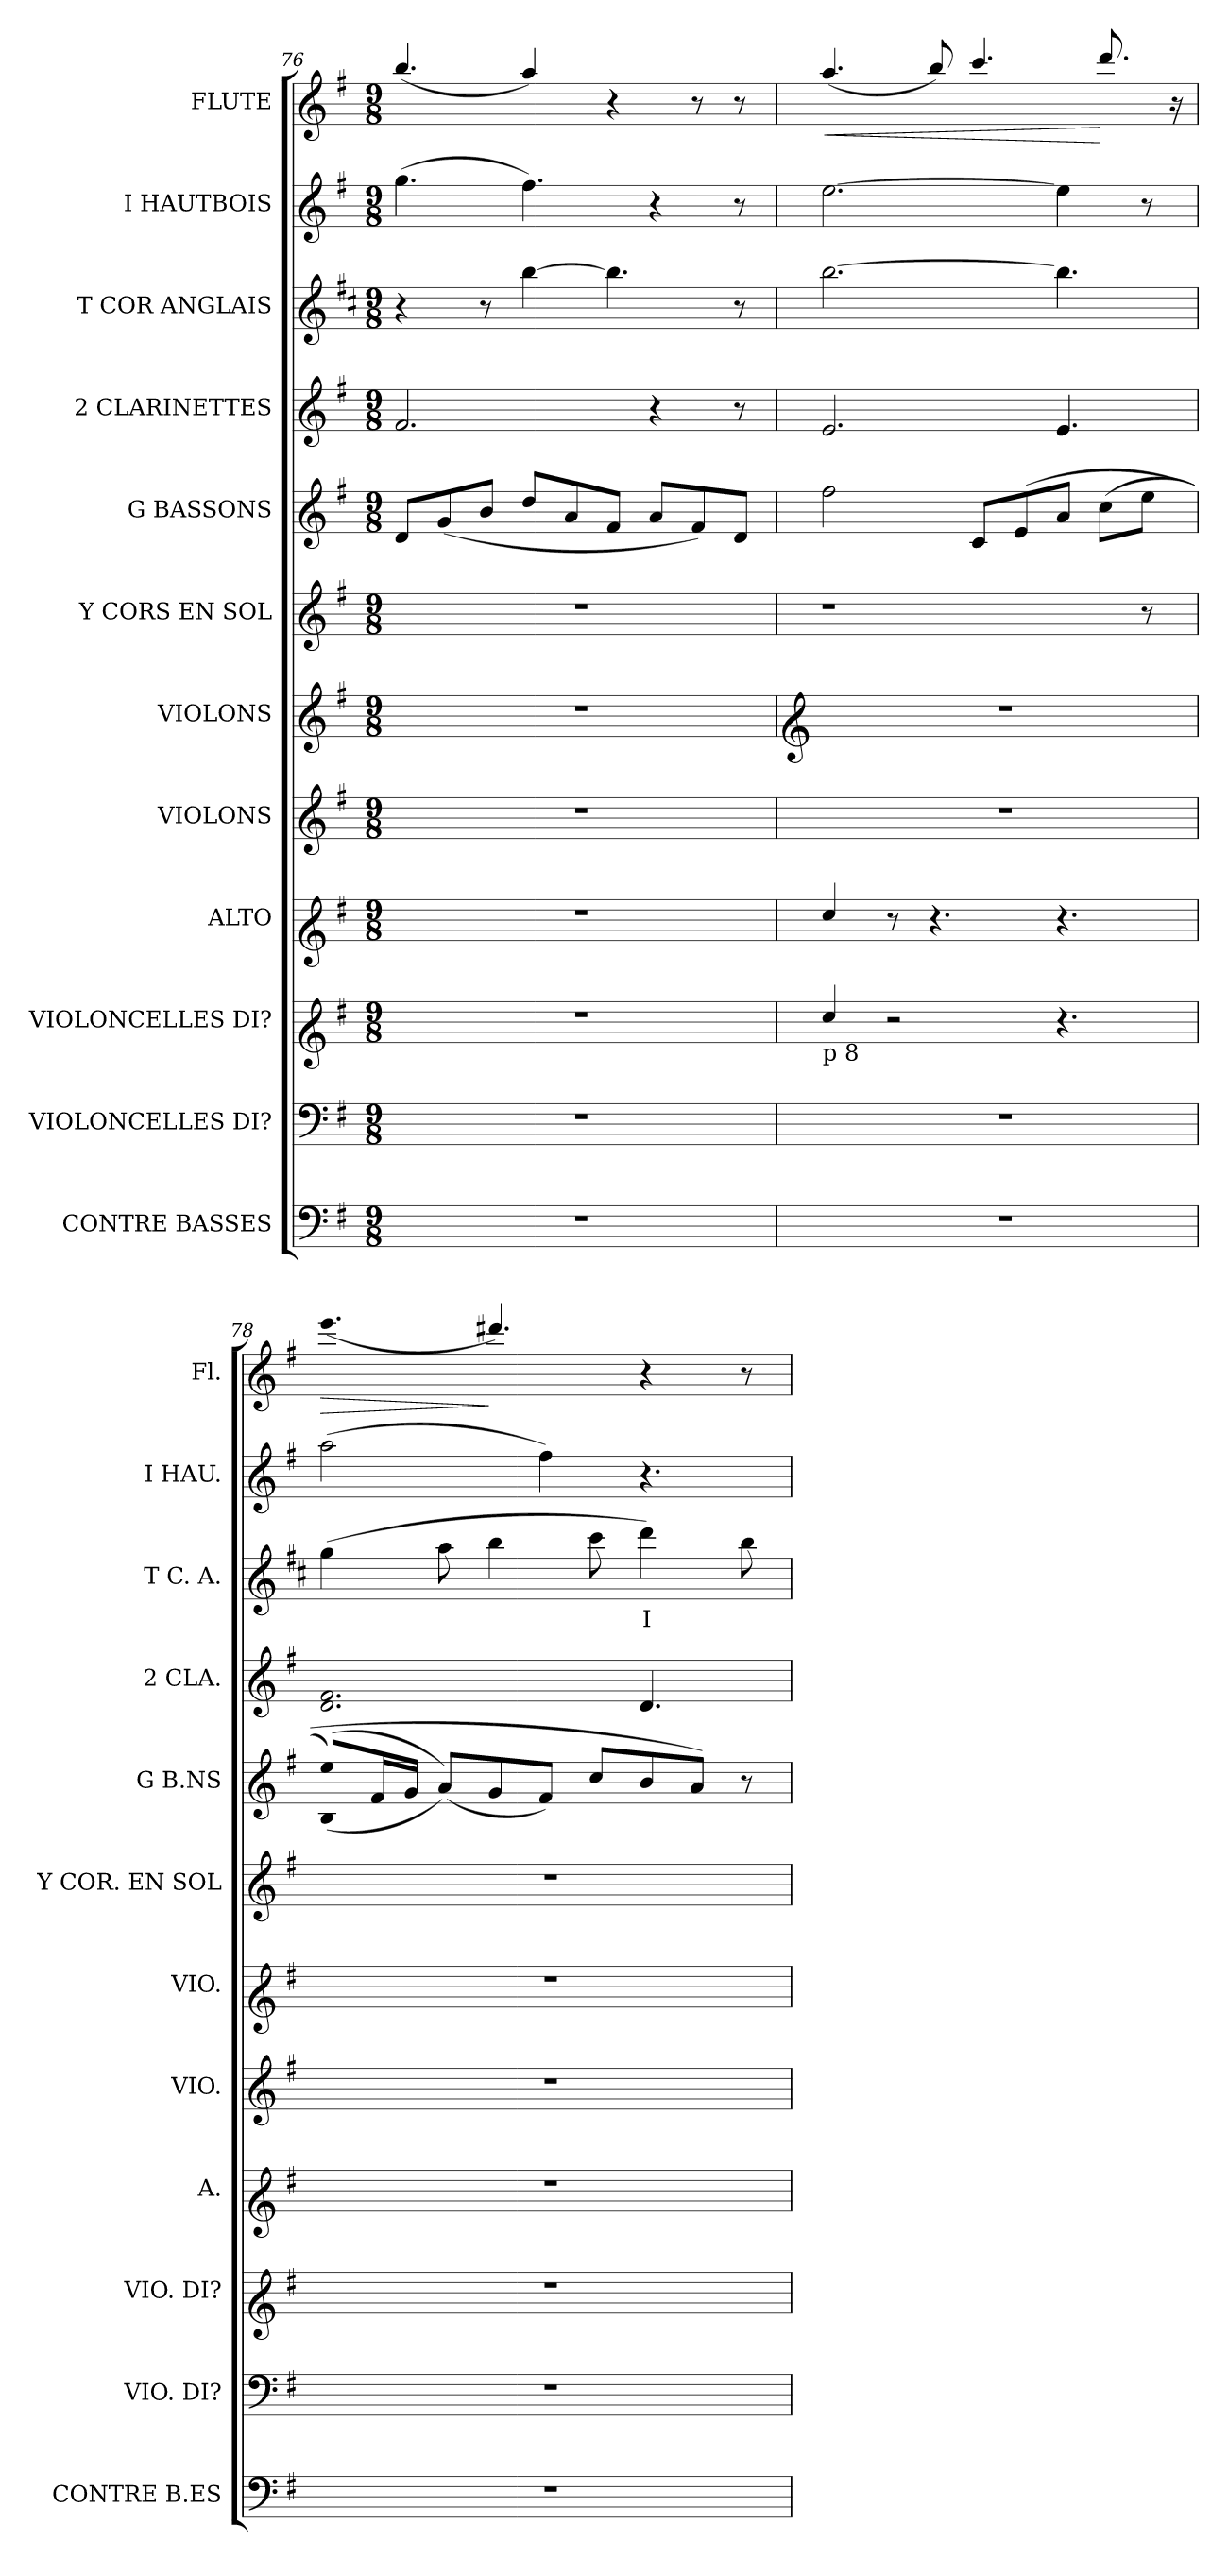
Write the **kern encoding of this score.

**kern	**kern	**kern	**kern	**kern	**kern	**kern	**kern	**kern	**kern	**text	**kern	**kern	**dynam
*part12	*part11	*part10	*part9	*part8	*part7	*part6	*part5	*part4	*part3	*part3	*part2	*part1	*part1
*staff12	*staff11	*staff10	*staff9	*staff8	*staff7	*staff6	*staff5	*staff4	*staff3	*staff3	*staff2	*staff1	*staff1
*I"CONTRE BASSES	*I"VIOLONCELLES DI?	*I"VIOLONCELLES DI?	*I"ALTO	*I"VIOLONS	*I"VIOLONS	*I"Y CORS EN SOL	*I"G BASSONS	*I"2 CLARINETTES	*I"T COR ANGLAIS	*	*I"I HAUTBOIS	*I"FLUTE	*
*I'CONTRE B.ES	*I'VIO. DI?	*I'VIO. DI?	*I'A.	*I'VIO.	*I'VIO.	*I'Y COR. EN SOL	*I'G B.NS	*I'2 CLA.	*I'T C. A.	*	*I'I HAU.	*I'Fl.	*
*clefF4	*clefF4	*clefG1	*clefG1	*clefG2	*clefG2	*clefG2	*clefG2	*clefG2	*clefG2	*	*clefG2	*clefG2	*
*	*	*	*	*	*	*	*	*	*ITrd4c7	*	*	*	*
*k[f#]	*k[f#]	*k[f#]	*k[f#]	*k[f#]	*k[f#]	*k[f#]	*k[f#]	*k[f#]	*k[f#]	*	*k[f#]	*k[f#]	*
*G:	*G:	*G:	*G:	*G:	*G:	*G:	*G:	*G:	*G:	*	*G:	*G:	*
*M9/8	*M9/8	*M9/8	*M9/8	*M9/8	*M9/8	*M9/8	*M9/8	*M9/8	*M9/8	*	*M9/8	*M9/8	*
=76	=76	=76	=76	=76	=76	=76	=76	=76	=76	=76	=76	=76	=76
!LO:N:vis=1	!LO:N:vis=1	!LO:N:vis=1	!LO:N:vis=1	!LO:N:vis=1	!LO:N:vis=1	!LO:N:vis=1	!	!	!	!	!	!	!
8%9r	8%9r	8%9r	8%9r	8%9r	8%9r	8%9r	8di/L	2.f#i/	4r	.	(4.ggi\	(4.bbi/	.
.	.	.	.	.	.	.	(8gi/	.	.	.	.	.	.
.	.	.	.	.	.	.	8bi/J	.	8r	.	.	.	.
.	.	.	.	.	.	.	8ddi/L	.	[>4eei\	.	4.ff#i\)	4aai/)	.
.	.	.	.	.	.	.	8ai/	.	.	.	.	.	.
.	.	.	.	.	.	.	8f#i/J	.	4.eei\]	.	.	4r	.
.	.	.	.	.	.	.	8ai/L	4r	.	.	4r	.	.
.	.	.	.	.	.	.	8f#i/)	.	.	.	.	8r	.
.	.	.	.	.	.	.	8di/J	8r	8r	.	8r	8r	.
!!LO:LB:g=z
=77	=77	=77	=77	=77	=77	=77	=77	=77	=77	=77	=77	=77	=77
*	*	*	*	*	*clefG1	*	*	*	*	*	*	*	*
!	!	!LO:TX:b:t=p 8	!	!	!	!	!	!	!	!	!	!	!
!LO:N:vis=1	!LO:N:vis=1	!	!	!LO:N:vis=1	!LO:N:vis=1	!	!	!	!	!	!	!	!LO:HP:b
8%9r	8%9r	4eei/	4eei/	8%9r	8%9r	1r	2ff#i\	2.ei/	[>2.eei\	.	[>2.eei\	(4.aai/	<
.	.	2r	8r	.	.	.	.	.	.	.	.	.	.
.	.	.	4.r	.	.	.	.	.	.	.	.	8bbi/)	.
.	.	.	.	.	.	.	8ci/L	.	.	.	.	4.ccci/	.
.	.	.	.	.	.	.	(8ei/	.	.	.	.	.	.
.	.	4.r	4.r	.	.	.	8ai/J	4.ei/	4.eei\]	.	4eei\]	.	.
.	.	.	.	.	.	.	(8cci\L	.	.	.	.	8.dddi/	[
.	.	.	.	.	.	8r	8eei\J	.	.	.	8r	.	.
.	.	.	.	.	.	.	.	.	.	.	.	16r	.
=78	=78	=78	=78	=78	=78	=78	=78	=78	=78	=78	=78	=78	=78
!LO:N:vis=1	!LO:N:vis=1	!LO:N:vis=1	!LO:N:vis=1	!LO:N:vis=1	!LO:N:vis=1	!LO:N:vis=1	!	!	!	!	!	!	!LO:HP:b
8%9r	8%9r	8%9r	8%9r	8%9r	8%9r	8%9r	((8Bi/ 8eeiL)	2.di/ 2.f#i	(4cci\	.	(2aai\	(4.eeei/	>
.	.	.	.	.	.	.	16f#i/L	.	.	.	.	.	.
.	.	.	.	.	.	.	16gi/JJ	.	.	.	.	.	.
.	.	.	.	.	.	.	(8ai/L))	.	8ddi\	.	.	.	.
.	.	.	.	.	.	.	8gi/	.	4eei\	.	.	4.ddd#Xi/)	]
.	.	.	.	.	.	.	8f#i/J)	.	.	.	4ff#i\)	.	.
.	.	.	.	.	.	.	8cci/L	.	8ff#i\	.	.	.	.
!	!	!	!	!	!	!	!	!	!	!LO:LY:b:color=#000000	!	!	!
.	.	.	.	.	.	.	8bi/	4.di/	4ggi\)	I	4.r	4r	.
.	.	.	.	.	.	.	8ai/J)	.	.	.	.	.	.
.	.	.	.	.	.	.	8r	.	8eei\	.	.	8r	.
=	=	=	=	=	=	=	=	=	=	=	=	=	=
*-	*-	*-	*-	*-	*-	*-	*-	*-	*-	*-	*-	*-	*-
